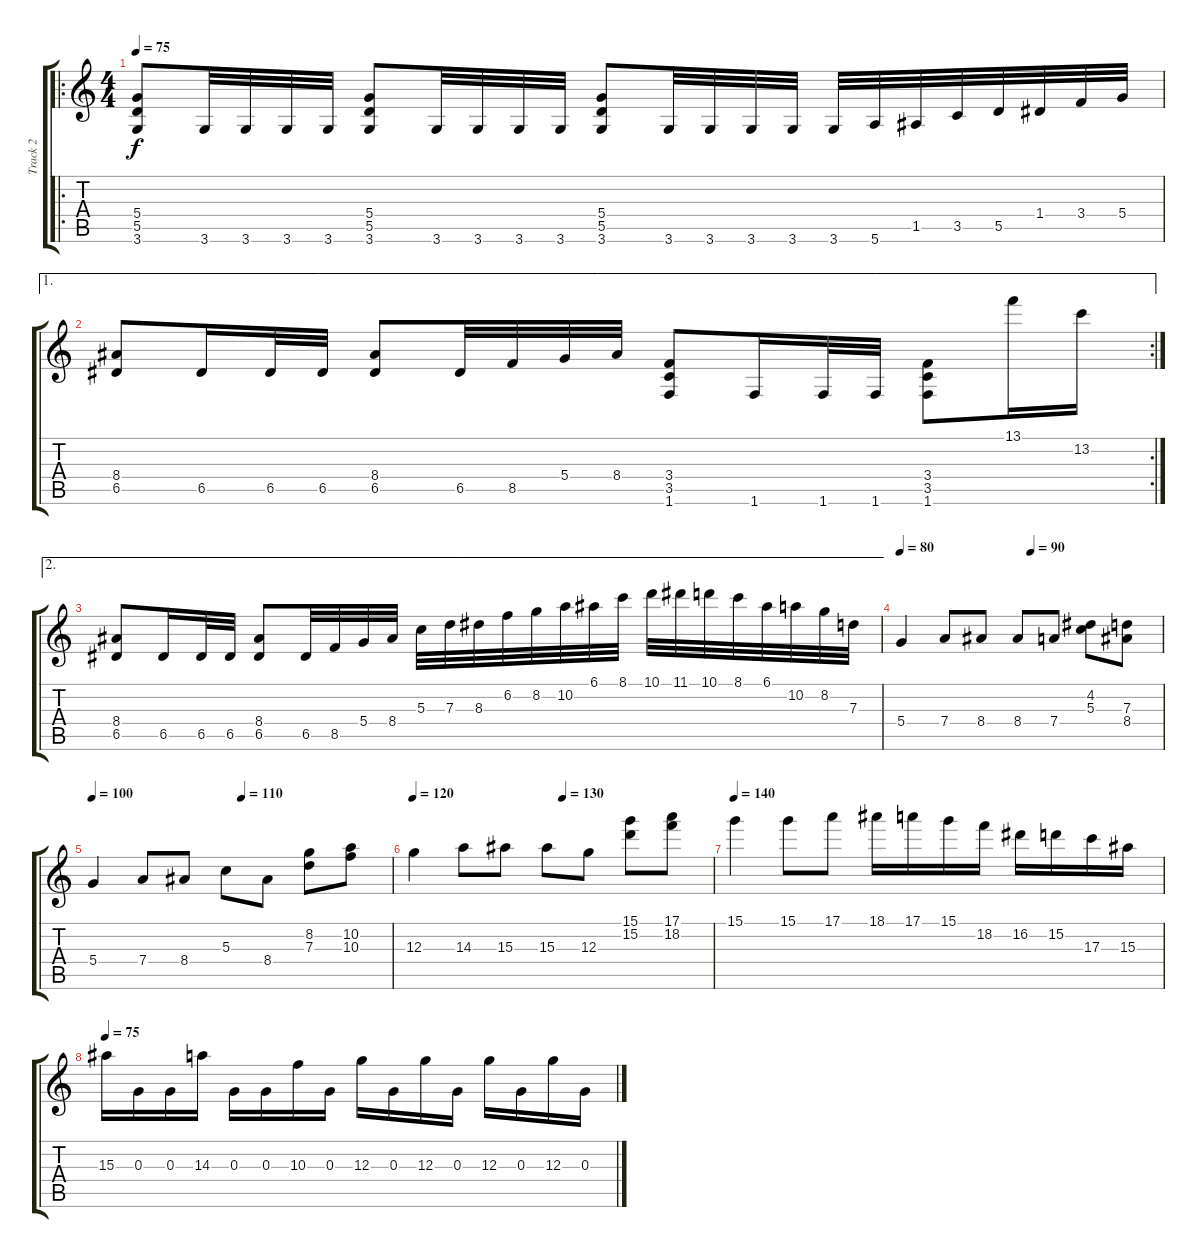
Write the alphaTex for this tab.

\track ("Track 2" "Track 2") {instrument distortionguitar}
\staff {score tabs}
\tuning (E4 B3 G3 D3 A2 E2) {hide}
\ro
\ts (4 4)
\tempo 75
\clef g2
\ks c
(5.4 5.5 3.6).8{dy f} 3.6.32 3.6.32 3.6.32 3.6.32 (5.4 5.5 3.6).8 3.6.32 3.6.32 3.6.32 3.6.32 (5.4 5.5 3.6).8 3.6.32 3.6.32 3.6.32 3.6.32 3.6.32 5.6.32 1.5.32 3.5.32 5.5.32 1.4.32 3.4.32 5.4.32 |
\ae 1
\rc 2
(8.4 6.5).8 6.5.16 6.5.32 6.5.32 (8.4 6.5).8 6.5.32 8.5.32 5.4.32 8.4.32 (3.4 3.5 1.6).8 1.6.16 1.6.32 1.6.32 (3.4 3.5 1.6).8 13.1.16 13.2.16 |
\ae 2
(8.4 6.5).8 6.5.16 6.5.32 6.5.32 (8.4 6.5).8 6.5.32 8.5.32 5.4.32 8.4.32 5.3.32 7.3.32 8.3.32 6.2.32 8.2.32 10.2.32 6.1.32 8.1.32 10.1.32 11.1.32 10.1.32 8.1.32 6.1.32 10.2.32 8.2.32 7.3.32 |
\tempo 80
\tempo (90 0.5)
5.4.4 7.4.8 8.4.8 8.4.8 7.4.8 (4.2 5.3).8 (7.3 8.4).8 |
\tempo 100
\tempo (110 0.5)
5.4.4 7.4.8 8.4.8 5.3.8 8.4.8 (8.2 7.3).8 (10.2 10.3).8 |
\tempo 120
\tempo (130 0.5)
12.3.4 14.3.8 15.3.8 15.3.8 12.3.8 (15.1 15.2).8 (17.1 18.2).8 |
\tempo 140
15.1.4 15.1.8 17.1.8 18.1.16 17.1.16 15.1.16 18.2.16 16.2.16 15.2.16 17.3.16 15.3.16 |
\tempo 75
15.3.16 0.3.16 0.3.16 14.3.16 0.3.16 0.3.16 10.3.16 0.3.16 12.3.16 0.3.16 12.3.16 0.3.16 12.3.16 0.3.16 12.3.16 0.3.16
